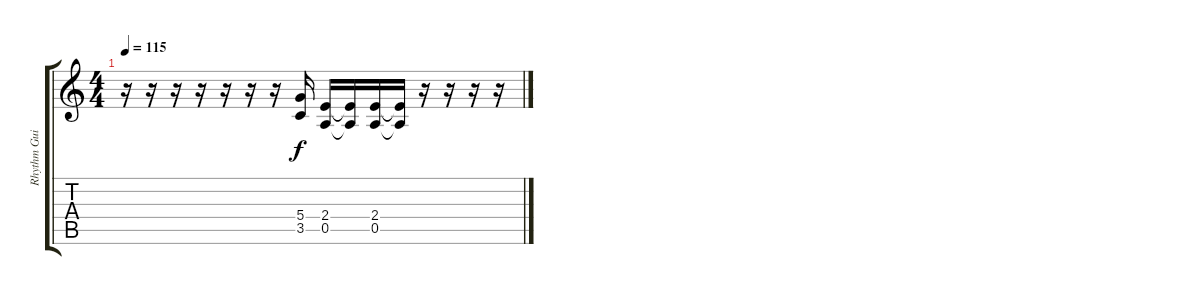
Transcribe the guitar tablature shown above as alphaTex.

\track ("Rhythm Guitar" "Rhythm Gui") {instrument distortionguitar}
\staff {score tabs}
\tuning (E4 B3 G3 D3 A2 E2) {hide}
\ts (4 4)
\tempo 115
\clef g2
\ks c
r.16{dy f} r.16 r.16 r.16 r.16 r.16 r.16 (5.4{t} 3.5{t}).16 (2.4 0.5).16 (2.4{t} 0.5{t}).16 (2.4 0.5).16 (2.4{t} 0.5{t}).16 r.16 r.16 r.16 r.16
